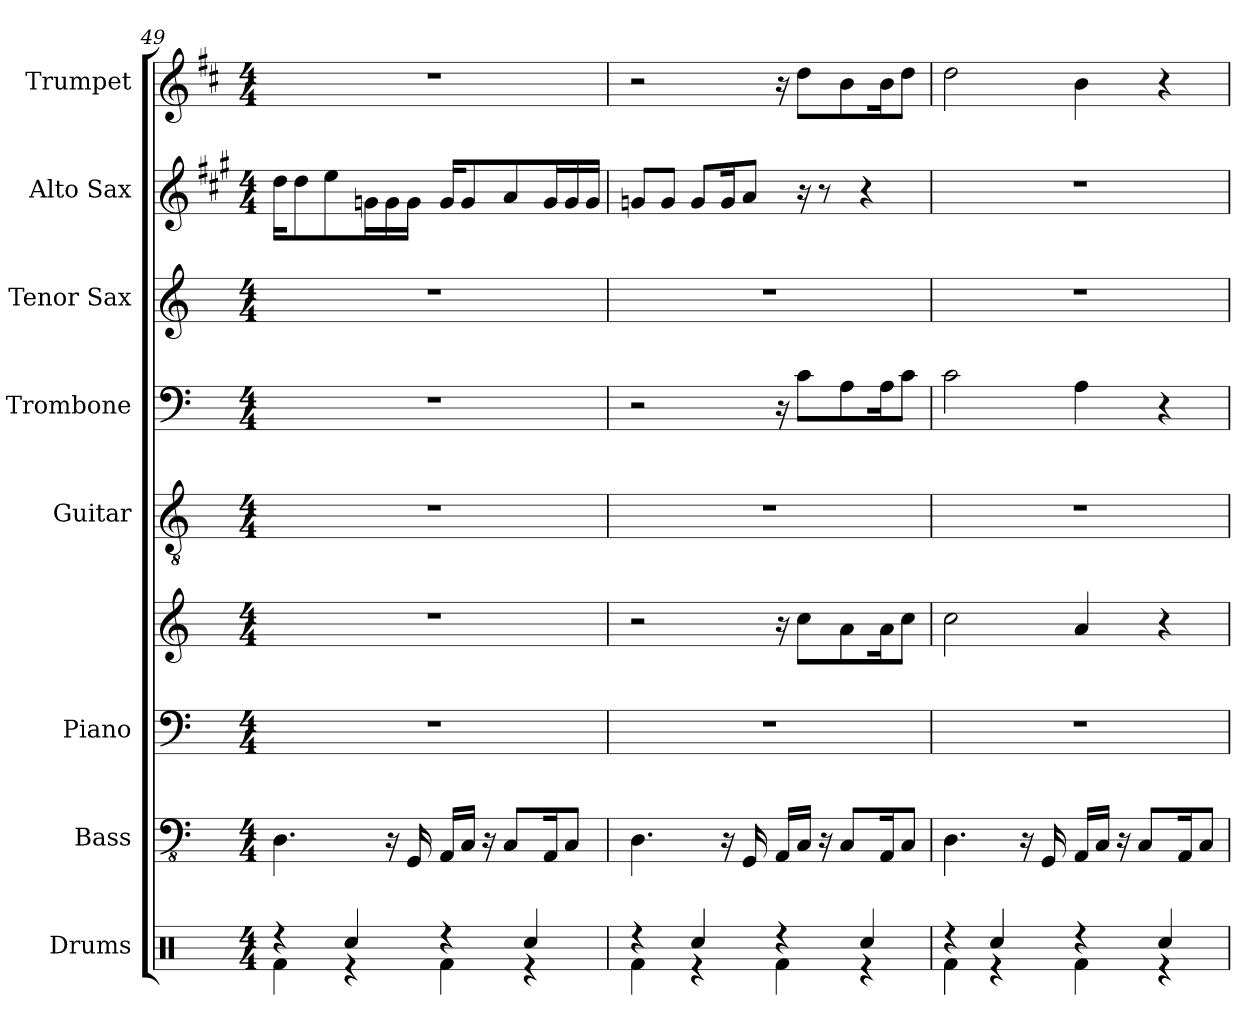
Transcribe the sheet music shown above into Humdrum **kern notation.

**kern	**kern	**kern	**kern	**kern	**kern	**kern	**kern	**kern
*part8	*part7	*part6	*part6	*part5	*part4	*part3	*part2	*part1
*staff9	*staff8	*staff7	*staff6	*staff5	*staff4	*staff3	*staff2	*staff1
*I"Drums	*I"Bass	*I"Piano	*	*I"Guitar	*I"Trombone	*I"Tenor Sax	*I"Alto Sax	*I"Trumpet
*I'Drums	*I'Bass	*I'Piano	*	*I'Gtr.	*I'Tbn.	*I'Tenor	*I'Alto	*I'Tpt.
!!LO:PB:g=z
*clefX	*clefFv4	*clefF4	*clefG2	*clefGv2	*clefF4	*clefG2	*clefG2	*clefG2
*	*	*	*	*	*	*ITrd8c14	*ITrd5c9	*ITrd1c2
*k[]	*k[]	*k[]	*k[]	*k[]	*k[]	*k[]	*k[]	*k[]
*M4/4	*M4/4	*M4/4	*M4/4	*M4/4	*M4/4	*M4/4	*M4/4	*M4/4
=49	=49	=49	=49	=49	=49	=49	=49	=49
*^	*	*	*	*	*	*	*	*
4r	4Rf\	4.DD\	1r	1r	1r	1r	1r	16f\KL	1r
.	.	.	.	.	.	.	.	8f\	.
.	.	.	.	.	.	.	.	8g\	.
4Rcc/	4r	.	.	.	.	.	.	.	.
.	.	.	.	.	.	.	.	16B-X\L	.
.	.	16r	.	.	.	.	.	16B-\	.
.	.	16GGG/	.	.	.	.	.	16B-\JJ	.
4r	4Rf\	16AAA/LL	.	.	.	.	.	16B-/KL	.
.	.	16CC/JJ	.	.	.	.	.	8B-/	.
.	.	16r	.	.	.	.	.	.	.
.	.	8CC/L	.	.	.	.	.	8c/	.
4Rcc/	4r	.	.	.	.	.	.	.	.
.	.	16AAA/K	.	.	.	.	.	16B-/L	.
.	.	8CC/J	.	.	.	.	.	16B-/	.
.	.	.	.	.	.	.	.	16B-/JJ	.
=50	=50	=50	=50	=50	=50	=50	=50	=50	=50
4r	4Rf\	4.DD\	1r	2r	1r	2r	1r	8B-X/L	2r
.	.	.	.	.	.	.	.	8B-/J	.
4Rcc/	4r	.	.	.	.	.	.	8B-/L	.
.	.	16r	.	.	.	.	.	16B-/K	.
.	.	16GGG/	.	.	.	.	.	8c/J	.
4r	4Rf\	16AAA/LL	.	16r	.	16r	.	.	16r
.	.	16CC/JJ	.	8cc\L	.	8c\L	.	16r	8cc\L
.	.	16r	.	.	.	.	.	8r	.
.	.	8CC/L	.	8a\	.	8A\	.	.	8a\
4Rcc/	4r	.	.	.	.	.	.	4r	.
.	.	16AAA/K	.	16a\K	.	16A\K	.	.	16a\K
.	.	8CC/J	.	8cc\J	.	8c\J	.	.	8cc\J
=51	=51	=51	=51	=51	=51	=51	=51	=51	=51
4r	4Rf\	4.DD\	1r	2cc\	1r	2c\	1r	1r	2cc\
4Rcc/	4r	.	.	.	.	.	.	.	.
.	.	16r	.	.	.	.	.	.	.
.	.	16GGG/	.	.	.	.	.	.	.
4r	4Rf\	16AAA/LL	.	4a/	.	4A\	.	.	4a\
.	.	16CC/JJ	.	.	.	.	.	.	.
.	.	16r	.	.	.	.	.	.	.
.	.	8CC/L	.	.	.	.	.	.	.
4Rcc/	4r	.	.	4r	.	4r	.	.	4r
.	.	16AAA/K	.	.	.	.	.	.	.
.	.	8CC/J	.	.	.	.	.	.	.
*v	*v	*	*	*	*	*	*	*	*
=	=	=	=	=	=	=	=	=
*-	*-	*-	*-	*-	*-	*-	*-	*-
